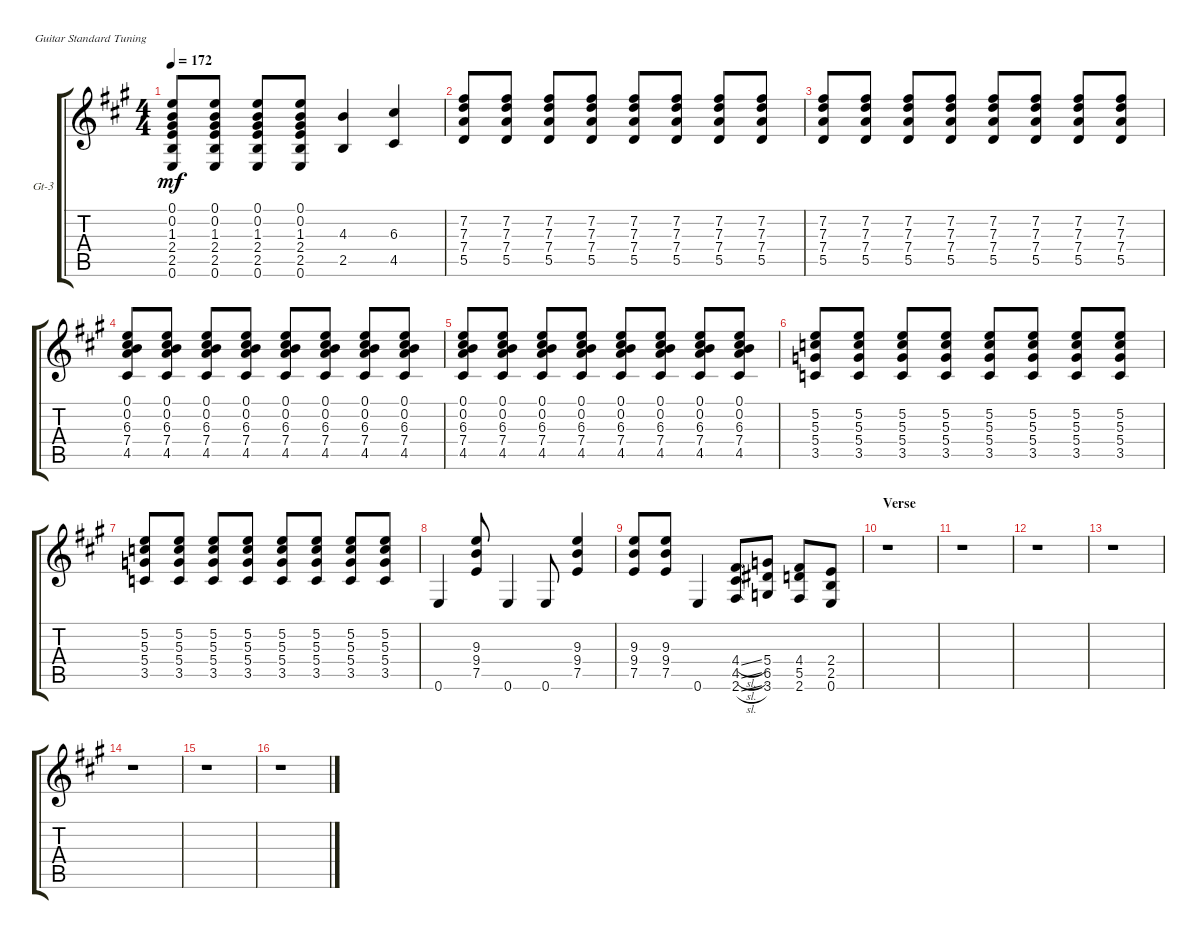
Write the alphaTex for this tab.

\defaultSystemsLayout 4
\bracketExtendMode groupsimilarinstruments
\firstSystemTrackNameOrientation horizontal
\otherSystemsTrackNameOrientation horizontal
\track ("Guitar 3" "Gt-3") {instrument distortionguitar}
\staff {score tabs}
\tuning (E4 B3 G3 D3 A2 E2)
\ts (4 4)
\tempo 172
\clef g2
\ks a
(0.6 2.5 2.4 0.1 0.2 1.3).8{dy mf} (0.6 2.5 2.4 0.1 0.2 1.3).8 (0.6 2.5 2.4 0.1 0.2 1.3).8 (0.6 2.5 2.4 0.1 0.2 1.3).8 (2.5 4.3).4 (4.5 6.3).4 |
(7.3 5.5 7.4 7.2).8 (7.3 7.4 5.5 7.2).8 (7.3 7.4 5.5 7.2).8 (7.3 7.4 5.5 7.2).8 (7.3 7.4 5.5 7.2).8 (7.3 7.4 5.5 7.2).8 (7.3 7.4 5.5 7.2).8 (7.3 7.4 5.5 7.2).8 |
(7.3 7.4 5.5 7.2).8 (7.3 7.4 5.5 7.2).8 (7.3 7.4 5.5 7.2).8 (7.3 7.4 5.5 7.2).8 (7.3 7.4 5.5 7.2).8 (7.3 7.4 5.5 7.2).8 (7.3 7.4 5.5 7.2).8 (7.3 7.4 5.5 7.2).8 |
(6.3 7.4 4.5 0.2 0.1).8 (6.3 7.4 4.5 0.2 0.1).8 (6.3 7.4 4.5 0.2 0.1).8 (6.3 7.4 4.5 0.2 0.1).8 (6.3 7.4 4.5 0.2 0.1).8 (6.3 7.4 4.5 0.2 0.1).8 (6.3 7.4 4.5 0.2 0.1).8 (6.3 7.4 4.5 0.2 0.1).8 |
(6.3 7.4 4.5 0.2 0.1).8 (6.3 7.4 4.5 0.2 0.1).8 (6.3 7.4 4.5 0.2 0.1).8 (6.3 7.4 4.5 0.2 0.1).8 (6.3 7.4 4.5 0.2 0.1).8 (6.3 7.4 4.5 0.2 0.1).8 (6.3 7.4 4.5 0.2 0.1).8 (6.3 7.4 4.5 0.2 0.1).8 |
(3.5 5.4 5.3 5.2).8 (3.5 5.4 5.3 5.2).8 (3.5 5.4 5.3 5.2).8 (3.5 5.4 5.3 5.2).8 (3.5 5.4 5.3 5.2).8 (3.5 5.4 5.3 5.2).8 (3.5 5.4 5.3 5.2).8 (3.5 5.4 5.3 5.2).8 |
(3.5 5.4 5.3 5.2).8 (3.5 5.4 5.3 5.2).8 (3.5 5.4 5.3 5.2).8 (3.5 5.4 5.3 5.2).8 (3.5 5.4 5.3 5.2).8 (3.5 5.4 5.3 5.2).8 (3.5 5.4 5.3 5.2).8 (3.5 5.4 5.3 5.2).8 |
0.6.4 (7.5 9.4 9.3).8 0.6.4 0.6.8 (7.5 9.4 9.3).4 |
(7.5 9.4 9.3).8 (7.5 9.4 9.3).8 0.6.4 (2.6{sl} 4.5{sl} 4.4{sl}).8 (3.6 6.5 5.4).8 (2.6 5.5 4.4).8 (0.6 2.4 2.5).8 |
\section ("" "Verse")
r.1 |
r.1 |
r.1 |
r.1 |
r.1 |
r.1 |
r.1
